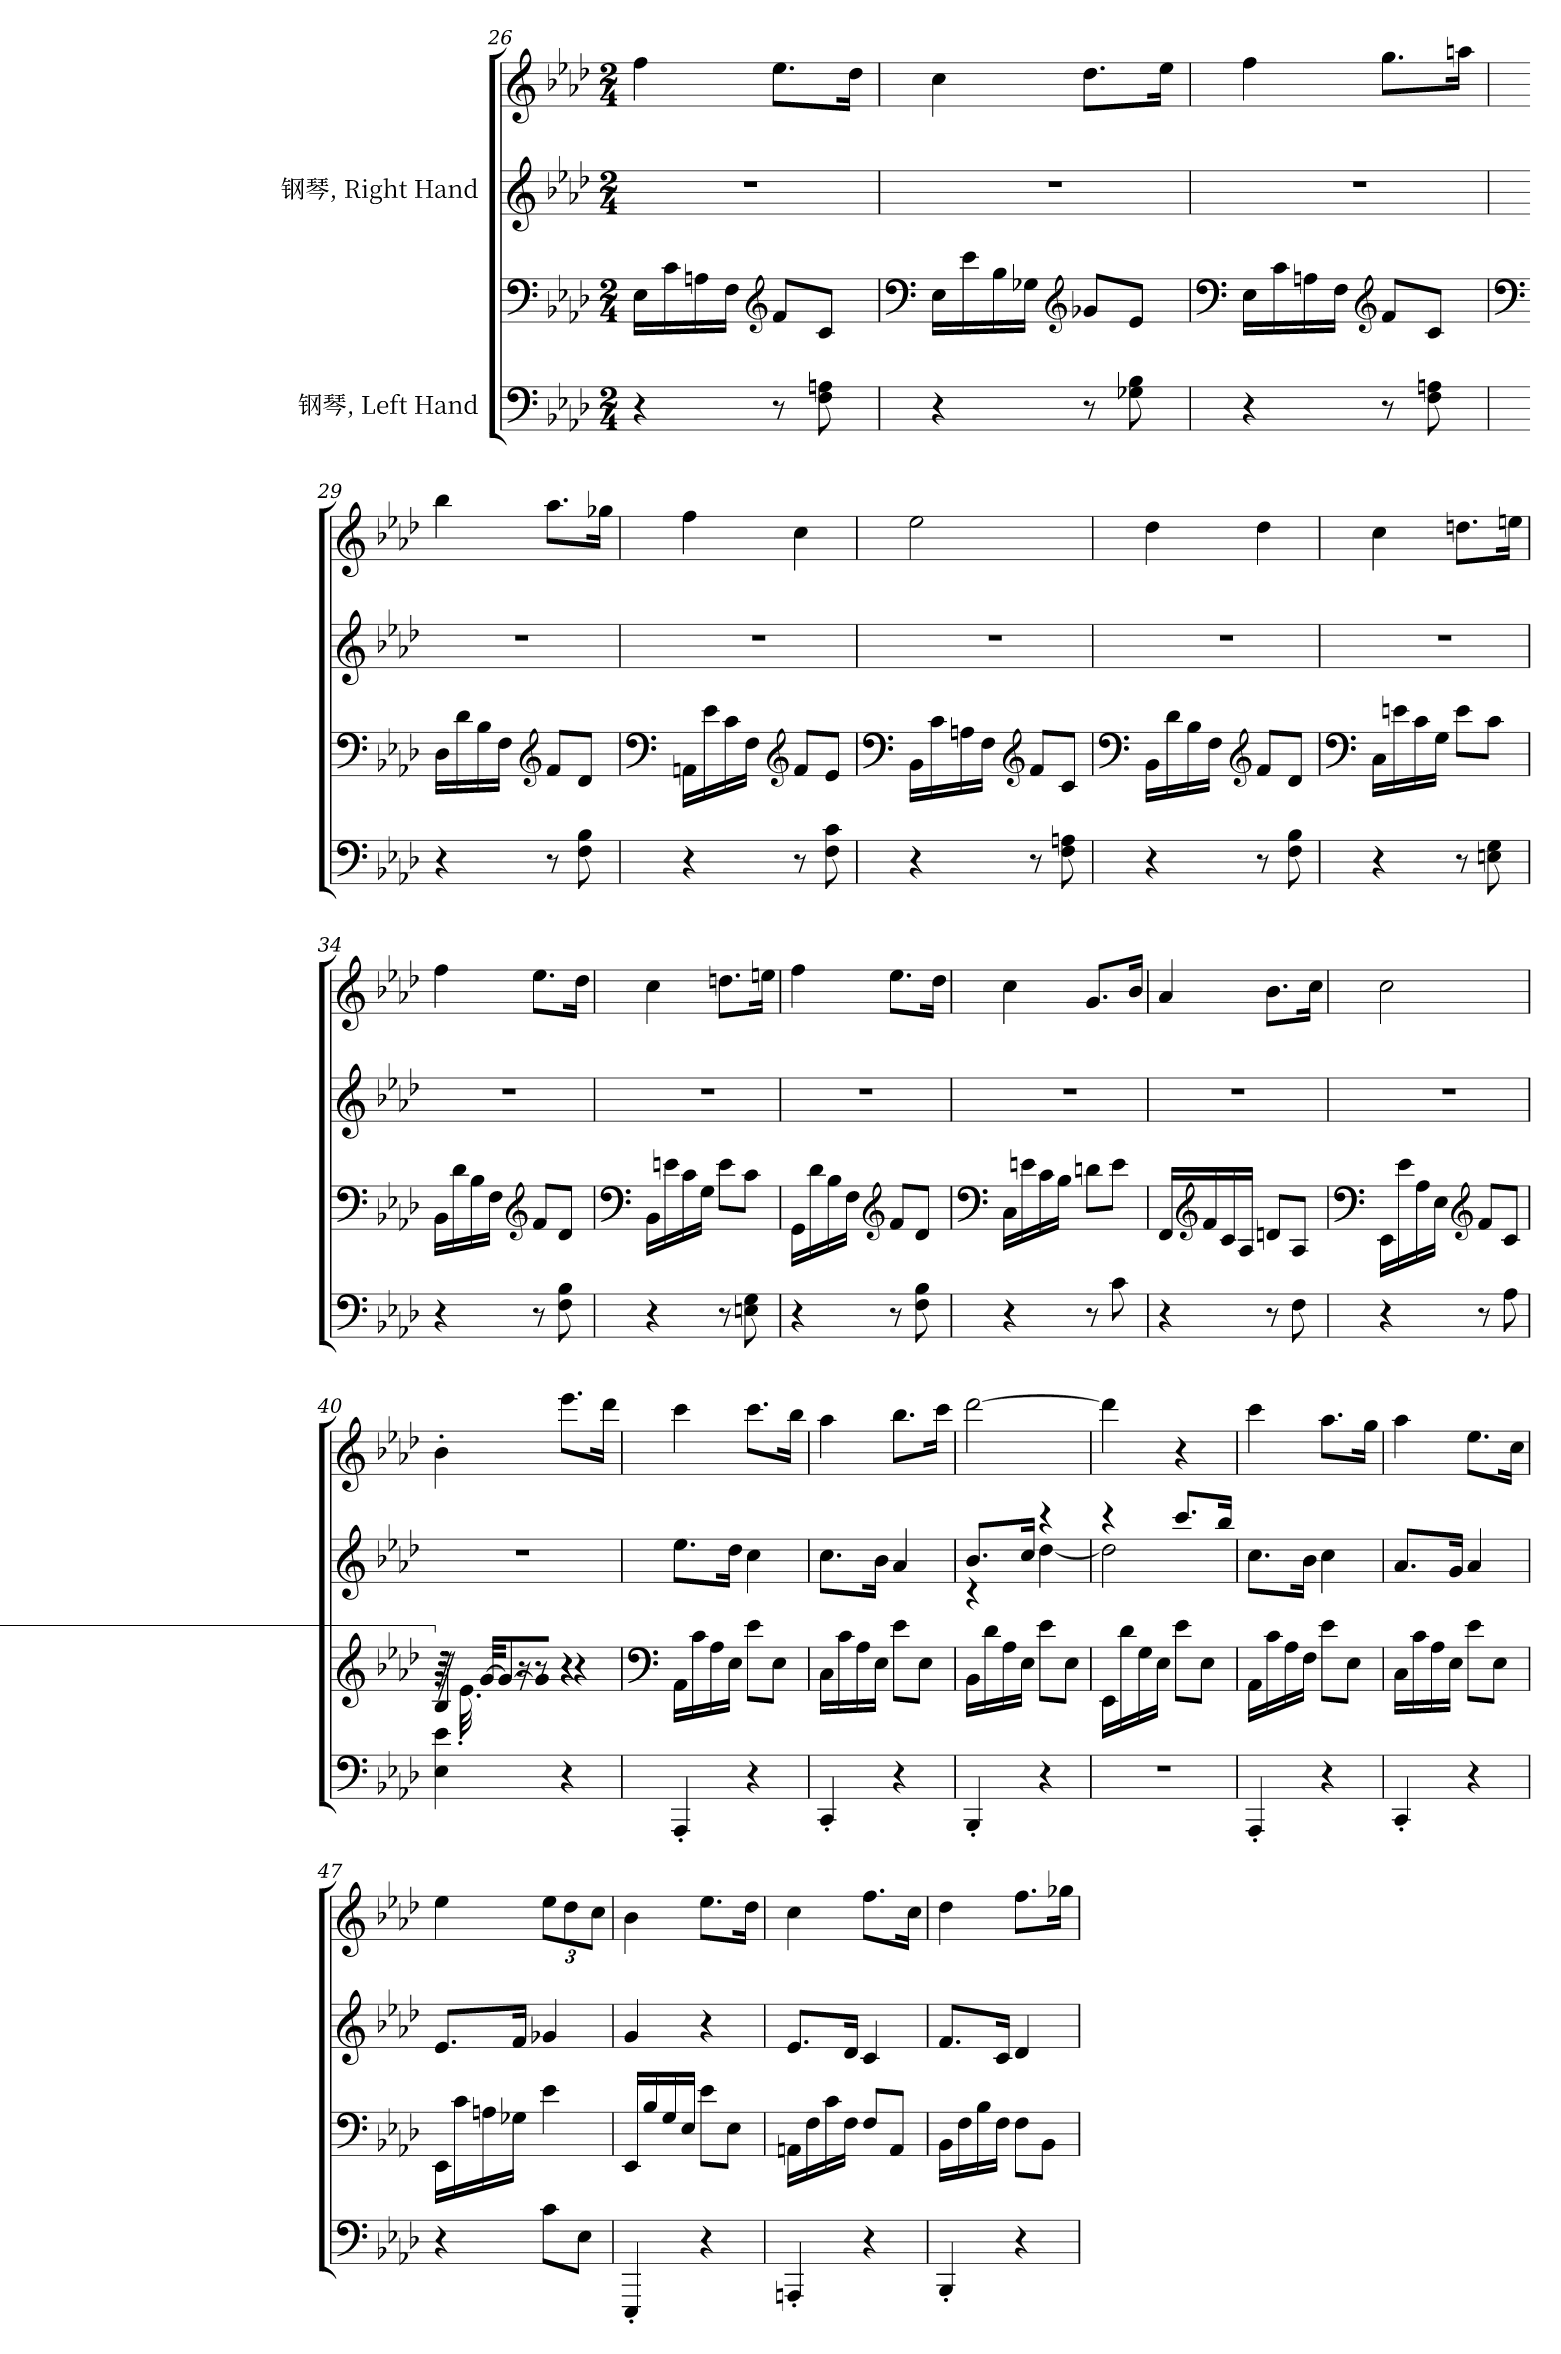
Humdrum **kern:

**kern	**kern	**kern	**kern
*part2	*part2	*part1	*part1
*staff4	*staff3	*staff2	*staff1
*I"钢琴, Left Hand	*	*I"钢琴, Right Hand	*
*clefF4	*clefF4	*clefG2	*clefG2
*k[b-e-a-d-]	*k[b-e-a-d-]	*k[b-e-a-d-]	*k[b-e-a-d-]
*M2/4	*M2/4	*M2/4	*M2/4
=26	=26	=26	=26
4r	16E-\LL	2r	4ff\
.	16c\	.	.
.	16An\	.	.
.	16F\JJ	.	.
*	*clefG2	*	*
8r	8f/L	.	8.ee-\L
8F\ 8An\	8c/J	.	.
.	.	.	16dd-\Jk
=27	=27	=27	=27
*	*clefF4	*	*
4r	16E-\LL	2r	4cc\
.	16e-\	.	.
.	16B-\	.	.
.	16G-X\JJ	.	.
*	*clefG2	*	*
8r	8g-X/L	.	8.dd-\L
8G-X\ 8B-\	8e-/J	.	.
.	.	.	16ee-\Jk
!!LO:PB:g=z
=28	=28	=28	=28
*	*clefF4	*	*
4r	16E-\LL	2r	4ff\
.	16c\	.	.
.	16An\	.	.
.	16F\JJ	.	.
*	*clefG2	*	*
8r	8f/L	.	8.gg\L
8F\ 8An\	8c/J	.	.
.	.	.	16aan\Jk
=29	=29	=29	=29
*	*clefF4	*	*
4r	16D-\LL	2r	4bb-\
.	16d-\	.	.
.	16B-\	.	.
.	16F\JJ	.	.
*	*clefG2	*	*
8r	8f/L	.	8.aa-\L
8F\ 8B-\	8d-/J	.	.
.	.	.	16gg-X\Jk
=30	=30	=30	=30
*	*clefF4	*	*
4r	16AAn\LL	2r	4ff\
.	16e-\	.	.
.	16c\	.	.
.	16F\JJ	.	.
*	*clefG2	*	*
8r	8f/L	.	4cc\
8F\ 8c\	8e-/J	.	.
!!LO:LB:g=z
=31	=31	=31	=31
*	*clefF4	*	*
4r	16BB-\LL	2r	2ee-\
.	16c\	.	.
.	16An\	.	.
.	16F\JJ	.	.
*	*clefG2	*	*
8r	8f/L	.	.
8F\ 8An\	8c/J	.	.
=32	=32	=32	=32
*	*clefF4	*	*
4r	16BB-\LL	2r	4dd-\
.	16d-\	.	.
.	16B-\	.	.
.	16F\JJ	.	.
*	*clefG2	*	*
8r	8f/L	.	4dd-\
8F\ 8B-\	8d-/J	.	.
=33	=33	=33	=33
*	*clefF4	*	*
4r	16C\LL	2r	4cc\
.	16en\	.	.
.	16c\	.	.
.	16G\JJ	.	.
8r	8e\L	.	8.ddn\L
8En\ 8G\	8c\J	.	.
.	.	.	16een\Jk
=34	=34	=34	=34
4r	16BB-\LL	2r	4ff\
.	16d-\	.	.
.	16B-\	.	.
.	16F\JJ	.	.
*	*clefG2	*	*
8r	8f/L	.	8.ee-\L
8F\ 8B-\	8d-/J	.	.
.	.	.	16dd-\Jk
!!LO:LB:g=z
=35	=35	=35	=35
*	*clefF4	*	*
4r	16BB-\LL	2r	4cc\
.	16en\	.	.
.	16c\	.	.
.	16G\JJ	.	.
8r	8e\L	.	8.ddn\L
8En\ 8G\	8c\J	.	.
.	.	.	16een\Jk
=36	=36	=36	=36
4r	16GG\LL	2r	4ff\
.	16d-\	.	.
.	16B-\	.	.
.	16F\JJ	.	.
*	*clefG2	*	*
8r	8f/L	.	8.ee-\L
8F\ 8B-\	8d-/J	.	.
.	.	.	16dd-\Jk
=37	=37	=37	=37
*	*clefF4	*	*
4r	16C\LL	2r	4cc\
.	16en\	.	.
.	16c\	.	.
.	16B-\JJ	.	.
8r	8dn\L	.	8.g/L
8c\	8e\J	.	.
.	.	.	16b-/Jk
=38	=38	=38	=38
4r	16FF/LL	2r	4a-/
*	*clefG2	*	*
.	16f/	.	.
.	16c/	.	.
.	16A-/JJ	.	.
8r	8dn/L	.	8.b-\L
8F\	8A-/J	.	.
.	.	.	16cc\Jk
!!LO:PB:g=z
=39	=39	=39	=39
*	*clefF4	*	*
*	*	*	*MM62
4r	16EE-\LL	2r	2cc\
.	16e-\	.	.
.	16A-\	.	.
.	16E-\JJ	.	.
*	*clefG2	*	*
8r	8f/L	.	.
8A-\	8c/J	.	.
=40	=40	=40	=40
*	*^	*	*
*	*	*^	*	*
4E-\ 4e-\	48r	64r	4B-/	2r	4b-'\
.	.	32.e-'\	.	.	.
.	[48g/KKL	.	.	.	.
.	12g/_	.	.	.	.
.	.	16r	.	.	.
.	8g/J]	8r	.	.	.
*	*	*	*	*	*MM70
4r	4r	4r	4r	.	8.eee-\L
.	.	.	.	.	16ddd-\Jk
*	*v	*v	*v	*	*
=41	=41	=41	=41
*	*clefF4	*	*
4AAA-'/	16AA-\LL	8.ee-\L	4ccc\
.	16c\	.	.
.	16A-\	.	.
.	16E-\JJ	16dd-\Jk	.
4r	8e-\L	4cc\	8.ccc\L
.	8E-\J	.	.
.	.	.	16bb-\Jk
=42	=42	=42	=42
4CC'/	16C\LL	8.cc\L	4aa-\
.	16c\	.	.
.	16A-\	.	.
.	16E-\JJ	16b-\Jk	.
4r	8e-\L	4a-/	8.bb-\L
.	8E-\J	.	.
.	.	.	16ccc\Jk
!!LO:LB:g=z
=43	=43	=43	=43
*	*	*^	*
4BBB-'/	16BB-\LL	8.b-/L	4r	[2ddd-\
.	16d-\	.	.	.
.	16A-\	.	.	.
.	16E-\JJ	16cc/Jk	.	.
4r	8e-\L	4r	[4dd-\	.
.	8E-\J	.	.	.
=44	=44	=44	=44	=44
2r	16EE-\LL	4r	2dd-\]	4ddd-\]
.	16d-\	.	.	.
.	16G\	.	.	.
.	16E-\JJ	.	.	.
.	8e-\L	8.ccc/L	.	4r
.	8E-\J	.	.	.
.	.	16bb-/Jk	.	.
*	*	*v	*v	*
=45	=45	=45	=45
4AAA-'/	16AA-\LL	8.cc\L	4ccc\
.	16c\	.	.
.	16A-\	.	.
.	16F\JJ	16b-\Jk	.
4r	8e-\L	4cc\	8.aa-\L
.	8E-\J	.	.
.	.	.	16gg\Jk
=46	=46	=46	=46
4CC'/	16C\LL	8.a-/L	4aa-\
.	16c\	.	.
.	16A-\	.	.
.	16E-\JJ	16g/Jk	.
4r	8e-\L	4a-/	8.ee-\L
.	8E-\J	.	.
.	.	.	16cc\Jk
=47	=47	=47	=47
4r	16EE-\LL	8.e-/L	4ee-\
.	16c\	.	.
.	16An\	.	.
.	16G-X\JJ	16f/Jk	.
*	*	*	*Xbrackettup
8c\L	4e-\	4g-X/	12ee-\L
.	.	.	12dd-\
8E-\J	.	.	.
.	.	.	12cc\J
!!LO:LB:g=z
=48	=48	=48	=48
4EEE-'/	16EE-/LL	4g/	4b-\
.	16B-/	.	.
.	16G/	.	.
.	16E-/JJ	.	.
4r	8e-\L	4r	8.ee-\L
.	8E-\J	.	.
.	.	.	16dd-\Jk
=49	=49	=49	=49
4AAAn'/	16AAn\LL	8.e-/L	4cc\
.	16F\	.	.
.	16c\	.	.
.	16F\JJ	16d-/Jk	.
4r	8F/L	4c/	8.ff\L
.	8AA/J	.	.
.	.	.	16cc\Jk
=50	=50	=50	=50
4BBB-'/	16BB-\LL	8.f/L	4dd-\
.	16F\	.	.
.	16B-\	.	.
.	16F\JJ	16c/Jk	.
4r	8F\L	4d-/	8.ff\L
.	8BB-\J	.	.
.	.	.	16gg-X\Jk
=	=	=	=
*-	*-	*-	*-
